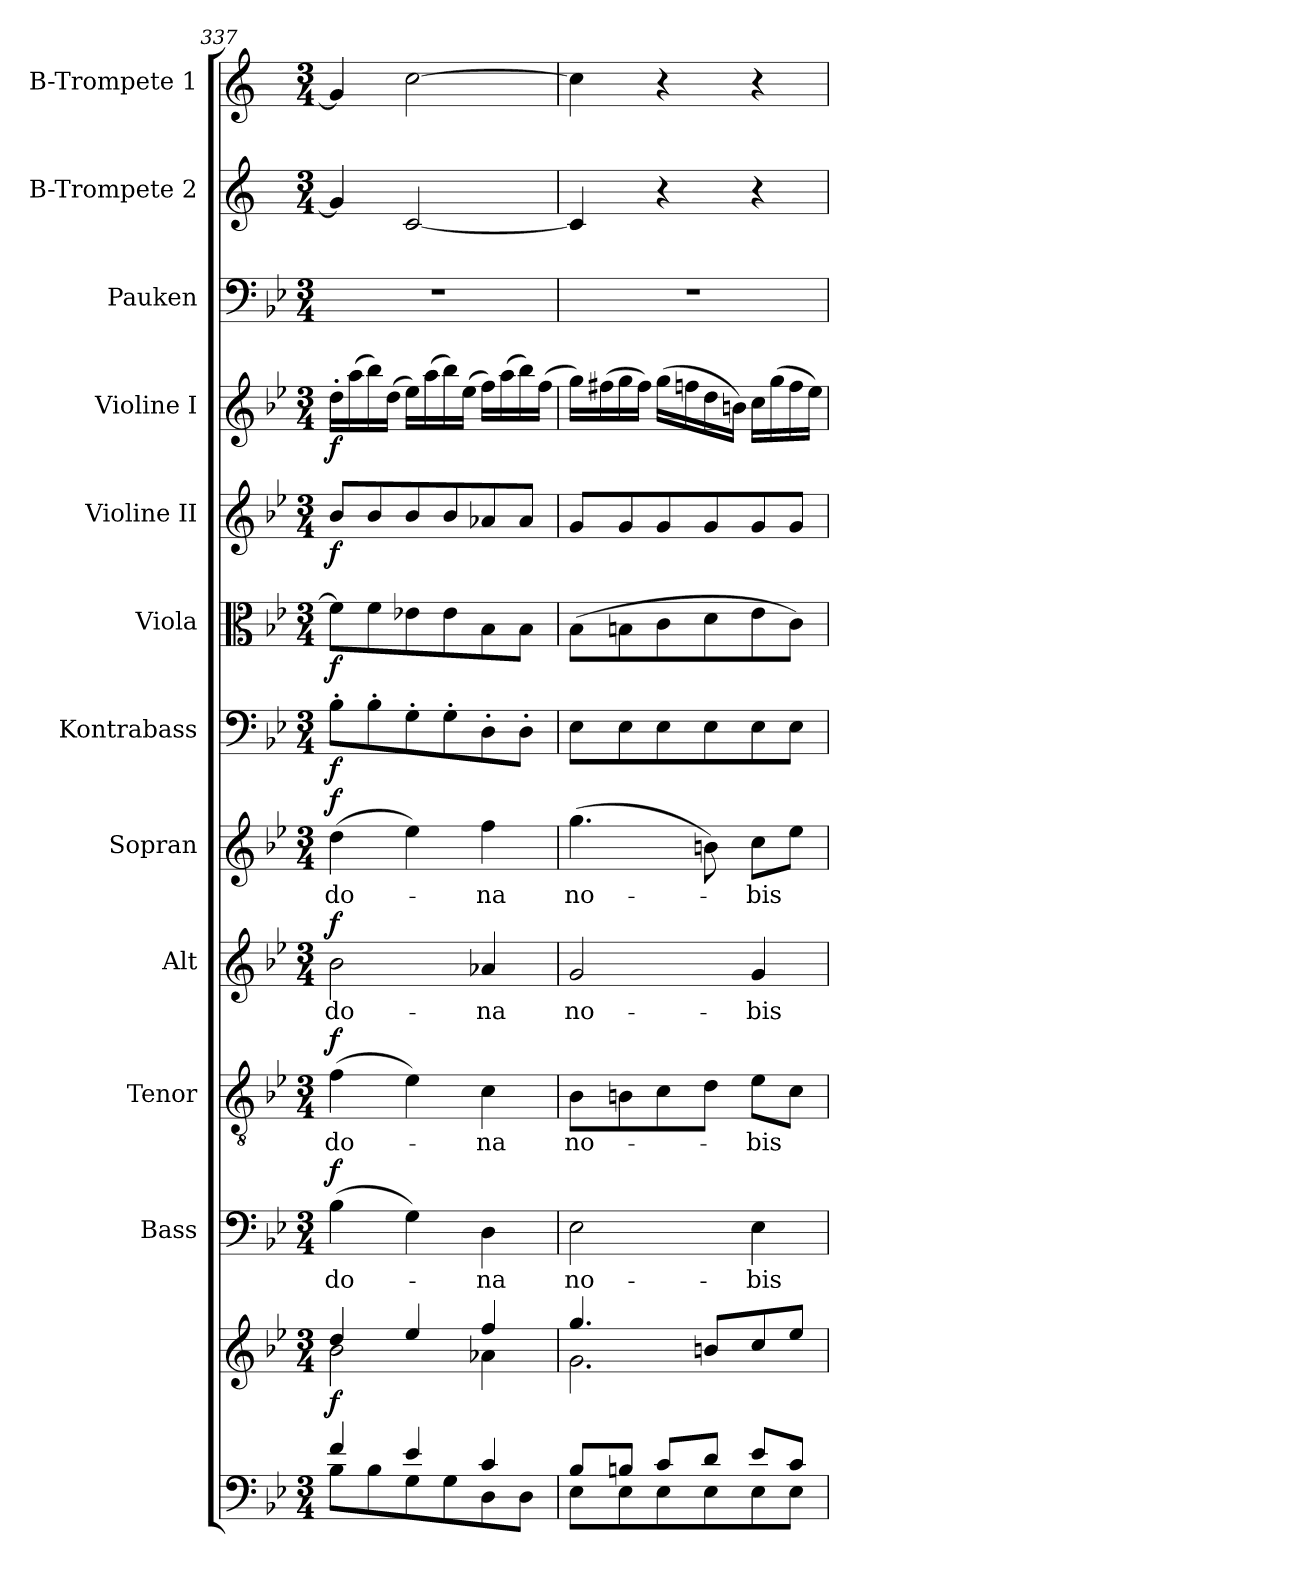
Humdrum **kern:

**kern	**kern	**dynam	**kern	**text	**dynam	**kern	**text	**dynam	**kern	**text	**dynam	**kern	**text	**dynam	**kern	**dynam	**kern	**dynam	**kern	**dynam	**kern	**dynam	**kern	**kern	**kern
*part12	*part12	*part12	*part11	*part11	*part11	*part10	*part10	*part10	*part9	*part9	*part9	*part8	*part8	*part8	*part7	*part7	*part6	*part6	*part5	*part5	*part4	*part4	*part3	*part2	*part1
*staff13	*staff12	*staff12/13	*staff11	*staff11	*staff11	*staff10	*staff10	*staff10	*staff9	*staff9	*staff9	*staff8	*staff8	*staff8	*staff7	*staff7	*staff6	*staff6	*staff5	*staff5	*staff4	*staff4	*staff3	*staff2	*staff1
*	*	*	*I"Bass	*	*	*I"Tenor	*	*	*I"Alt	*	*	*I"Sopran	*	*	*I"Kontrabass	*	*I"Viola	*	*I"Violine II	*	*I"Violine I	*	*I"Pauken	*I"B-Trompete 2	*I"B-Trompete 1
*	*	*	*I'B.	*	*	*I'T.	*	*	*I'A.	*	*	*I'S.	*	*	*I'Kb.	*	*I'Vla.	*	*I'Vl. II	*	*I'Vl. I	*	*I'Pk.	*I'B Trp. 2	*I'B Trp. 1
*clefF4	*clefG2	*	*clefF4	*	*	*clefGv2	*	*	*clefG2	*	*	*clefG2	*	*	*clefF4	*	*clefC3	*	*clefG2	*	*clefG2	*	*clefF4	*clefG2	*clefG2
*	*	*	*	*	*	*	*	*	*	*	*	*	*	*	*ITrd7c12	*	*	*	*	*	*	*	*	*ITrd1c2	*ITrd1c2
*k[b-e-]	*k[b-e-]	*	*k[b-e-]	*	*	*k[b-e-]	*	*	*k[b-e-]	*	*	*k[b-e-]	*	*	*k[b-e-]	*	*k[b-e-]	*	*k[b-e-]	*	*k[b-e-]	*	*k[b-e-]	*k[b-e-]	*k[b-e-]
*B-:	*B-:	*	*B-:	*	*	*B-:	*	*	*B-:	*	*	*B-:	*	*	*B-:	*	*B-:	*	*B-:	*	*B-:	*	*B-:	*B-:	*B-:
*M3/4	*M3/4	*	*M3/4	*	*	*M3/4	*	*	*M3/4	*	*	*M3/4	*	*	*M3/4	*	*M3/4	*	*M3/4	*	*M3/4	*	*M3/4	*M3/4	*M3/4
=337	=337	=337	=337	=337	=337	=337	=337	=337	=337	=337	=337	=337	=337	=337	=337	=337	=337	=337	=337	=337	=337	=337	=337	=337	=337
*^	*^	*	*	*	*	*	*	*	*	*	*	*	*	*	*	*	*	*	*	*	*	*	*	*	*
!	!	!	!	!LO:DY:b	!	!LO:LY:b	!LO:DY:a	!	!LO:LY:b	!LO:DY:a	!	!LO:LY:b	!LO:DY:a	!	!LO:LY:b	!LO:DY:a	!	!LO:DY:b	!	!LO:DY:b	!	!LO:DY:b	!	!LO:DY:b	!	!	!
4f/	8B-\L	4dd/	2b-\	f	(>4B-\	do-	f	(>4f\	do-	f	2b-\	do-	f	(>4dd\	do-	f	8BB-'>\L	f	8f\L]	f	8b-/L	f	16dd'>\LL	f	2.r	4f/]	4f/]
.	.	.	.	.	.	.	.	.	.	.	.	.	.	.	.	.	.	.	.	.	.	.	(>16aa\	.	.	.	.
.	8B-\	.	.	.	.	.	.	.	.	.	.	.	.	.	.	.	8BB-'>\	.	8f\	.	8b-/	.	16bb-\)	.	.	.	.
.	.	.	.	.	.	.	.	.	.	.	.	.	.	.	.	.	.	.	.	.	.	.	(>16dd\JJ	.	.	.	.
4e-/	8G\	4ee-/	.	.	4G\)	.	.	4e-\)	.	.	.	.	.	4ee-\)	.	.	8GG'>\	.	8e-X\	.	8b-/	.	16ee-\LL)	.	.	[2B-/	[2b-\
.	.	.	.	.	.	.	.	.	.	.	.	.	.	.	.	.	.	.	.	.	.	.	(>16aa\	.	.	.	.
.	8G\	.	.	.	.	.	.	.	.	.	.	.	.	.	.	.	8GG'>\	.	8e-\	.	8b-/	.	16bb-\)	.	.	.	.
.	.	.	.	.	.	.	.	.	.	.	.	.	.	.	.	.	.	.	.	.	.	.	(>16ee-\JJ	.	.	.	.
!	!	!	!	!	!	!LO:LY:b	!	!	!LO:LY:b	!	!	!LO:LY:b	!	!	!LO:LY:b	!	!	!	!	!	!	!	!	!	!	!	!
4c/	8D\	4ff/	4a-X\	.	4D\	-na	.	4c\	-na	.	4a-X/	-na	.	4ff\	-na	.	8DD'>\	.	8B-\	.	8a-X/	.	16ff\LL)	.	.	.	.
.	.	.	.	.	.	.	.	.	.	.	.	.	.	.	.	.	.	.	.	.	.	.	(>16aa\	.	.	.	.
.	8D\J	.	.	.	.	.	.	.	.	.	.	.	.	.	.	.	8DD'>\J	.	8B-\J	.	8a-/J	.	16bb-\)	.	.	.	.
.	.	.	.	.	.	.	.	.	.	.	.	.	.	.	.	.	.	.	.	.	.	.	(>16ff\JJ	.	.	.	.
=338	=338	=338	=338	=338	=338	=338	=338	=338	=338	=338	=338	=338	=338	=338	=338	=338	=338	=338	=338	=338	=338	=338	=338	=338	=338	=338	=338
!	!	!	!	!	!	!LO:LY:b	!	!	!LO:LY:b	!	!	!LO:LY:b	!	!	!LO:LY:b	!	!	!	!	!	!	!	!	!	!	!	!
8B-/L	8E-\L	4.gg/	2.g\	.	2E-\	no-	.	8B-\L	no-	.	2g/	no-	.	(>4.gg\	no-	.	8EE-\L	.	(>8B-\L	.	8g/L	.	16gg\LL)	.	2.r	4B-/]	4b-\]
.	.	.	.	.	.	.	.	.	.	.	.	.	.	.	.	.	.	.	.	.	.	.	(>16ff#X\	.	.	.	.
8Bn/J	8E-\	.	.	.	.	.	.	8Bn\	.	.	.	.	.	.	.	.	8EE-\	.	8Bn\	.	8g/	.	16gg\	.	.	.	.
.	.	.	.	.	.	.	.	.	.	.	.	.	.	.	.	.	.	.	.	.	.	.	16ff#\JJ)	.	.	.	.
8c/L	8E-\	.	.	.	.	.	.	8c\	.	.	.	.	.	.	.	.	8EE-\	.	8c\	.	8g/	.	(>16gg\LL	.	.	4r	4r
.	.	.	.	.	.	.	.	.	.	.	.	.	.	.	.	.	.	.	.	.	.	.	16ffn\	.	.	.	.
8d/J	8E-\	8bn/L	.	.	.	.	.	8d\J	.	.	.	.	.	8bn\)	.	.	8EE-\	.	8d\	.	8g/	.	16dd\	.	.	.	.
.	.	.	.	.	.	.	.	.	.	.	.	.	.	.	.	.	.	.	.	.	.	.	16bn\JJ)	.	.	.	.
!	!	!	!	!	!	!LO:LY:b	!	!	!LO:LY:b	!	!	!LO:LY:b	!	!	!LO:LY:b	!	!	!	!	!	!	!	!	!	!	!	!
8e-/L	8E-\	8cc/	.	.	4E-\	-bis	.	8e-\L	-bis	.	4g/	-bis	.	8cc\L	-bis	.	8EE-\	.	8e-\	.	8g/	.	16cc\LL	.	.	4r	4r
.	.	.	.	.	.	.	.	.	.	.	.	.	.	.	.	.	.	.	.	.	.	.	(>16gg\	.	.	.	.
8c/J	8E-\J	8ee-/J	.	.	.	.	.	8c\J	.	.	.	.	.	8ee-\J	.	.	8EE-\J	.	8c\J)	.	8g/J	.	16ff\	.	.	.	.
.	.	.	.	.	.	.	.	.	.	.	.	.	.	.	.	.	.	.	.	.	.	.	16ee-\JJ)	.	.	.	.
*v	*v	*	*	*	*	*	*	*	*	*	*	*	*	*	*	*	*	*	*	*	*	*	*	*	*	*	*
*	*v	*v	*	*	*	*	*	*	*	*	*	*	*	*	*	*	*	*	*	*	*	*	*	*	*	*
=	=	=	=	=	=	=	=	=	=	=	=	=	=	=	=	=	=	=	=	=	=	=	=	=	=
*-	*-	*-	*-	*-	*-	*-	*-	*-	*-	*-	*-	*-	*-	*-	*-	*-	*-	*-	*-	*-	*-	*-	*-	*-	*-
